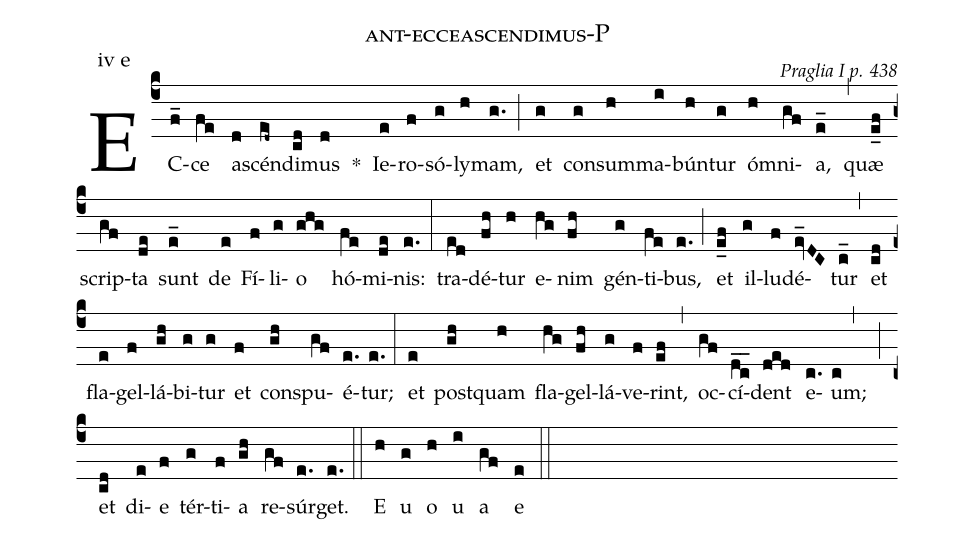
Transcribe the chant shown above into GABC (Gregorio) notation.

name: ant-ecceascendimus-P;
commentary: Praglia I p. 438;
annotation: iv e;
%%
(c4)
EC(f_)ce(fe) a(d)scén(ed~)di(cd)mus(d) *()
Ie(e)ro(f)só(g)ly(h)mam,(g.) (;)
et(g) con(g)sum(h)ma(i)bún(h)tur(g) ó(h)mni(gf)a,(e_) (,)
quæ(e_f) scrip(gf)ta(de) sunt(e_) de(e) Fí(f)li(g)o(ghg) hó(fe)mi(de)nis:(e.) (:)
tra(ed)dé(fh)tur(h) e(hg)nim(fh) gén(g)ti(fe)bus,(e.) (;)
et(e_f) il(g)lu(f)dé(ev_DC)tur(c_) (,)
et(cd) fla(e)gel(f)lá(gh)bi(g)tur(g) et(f) con(gh)spu(gf)é(e.)tur;(e.) (:)
et(e) post(gh)quam(h) fla(hg)gel(fh)lá(g)ve(f)rint,(ef) (,)
oc(gf)cí(d_c_)dent(ded) e(c.)um;(c,) (;)
et(cd) di(e)e(f) tér(g)ti(f)a(gh) re(gf)súr(e.)get.(e.) (::)
E(h) u(g) o(h) u(i) a(gf) e(e) (::)
